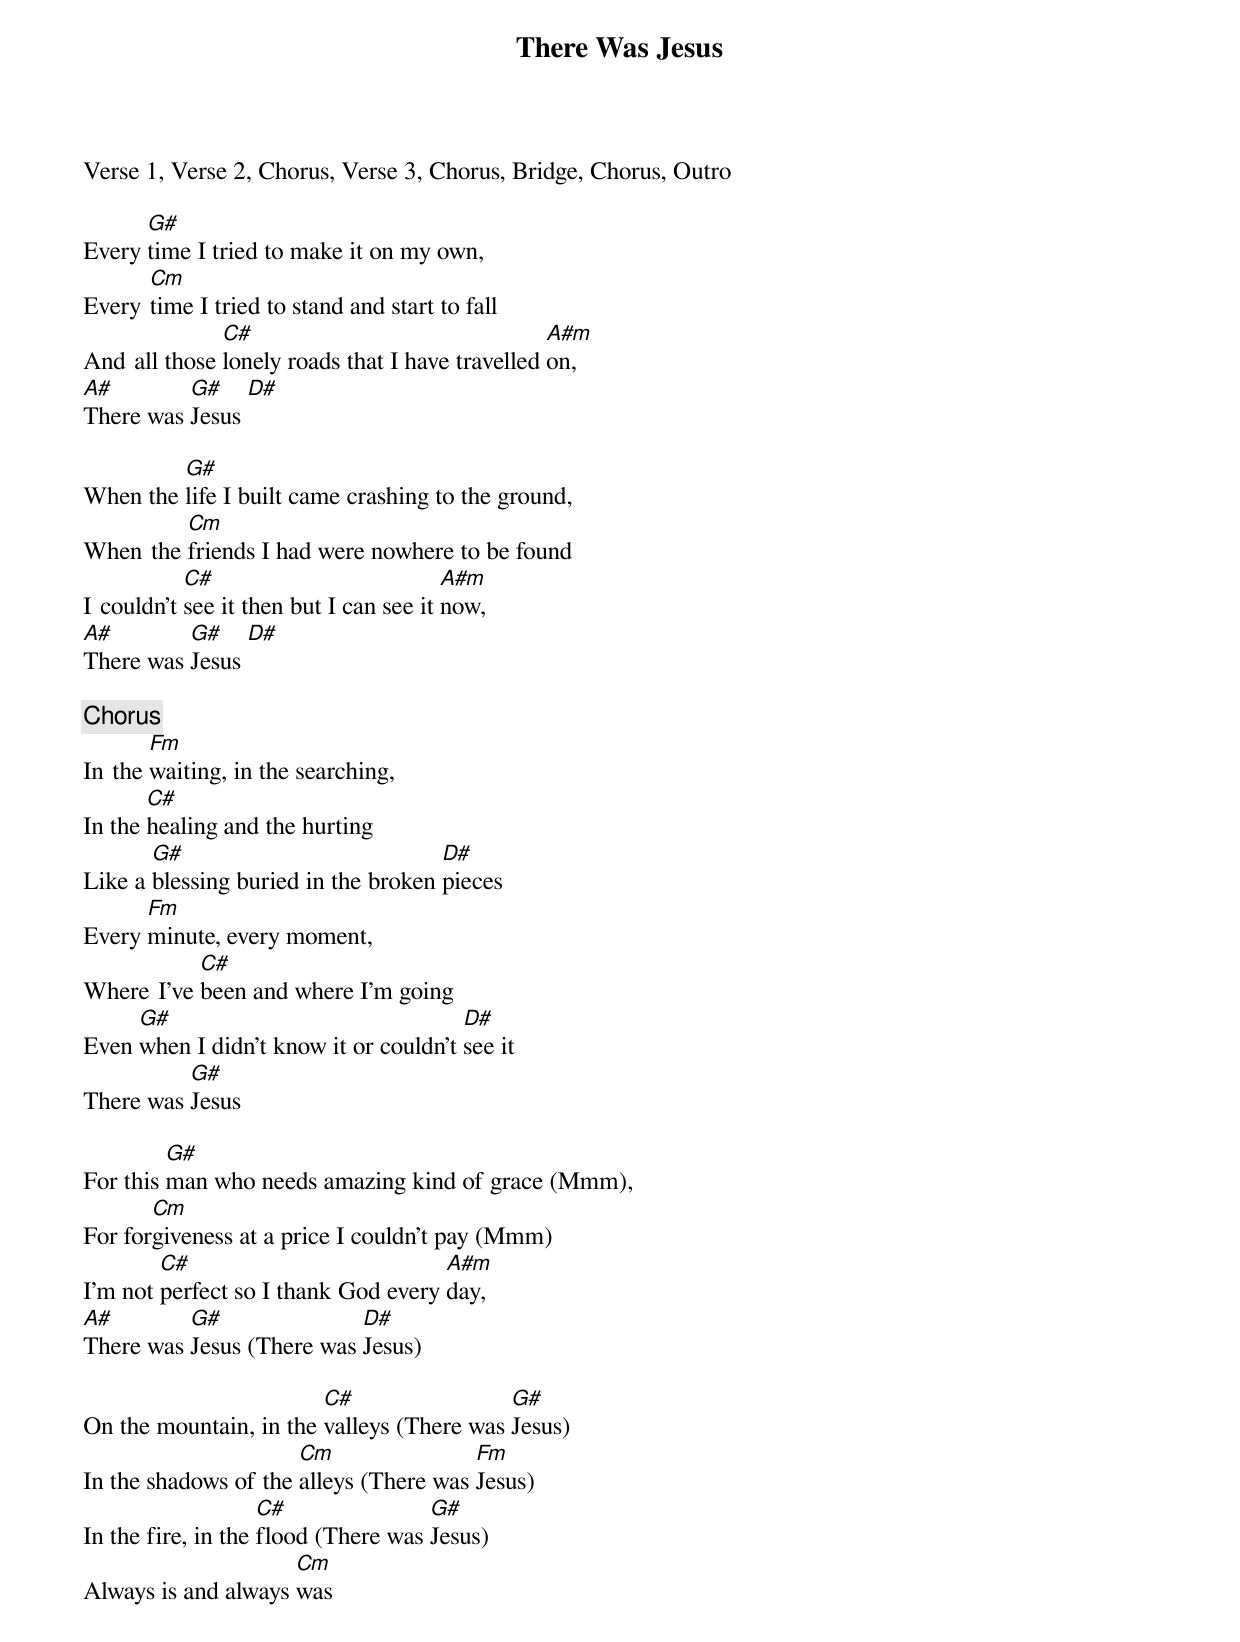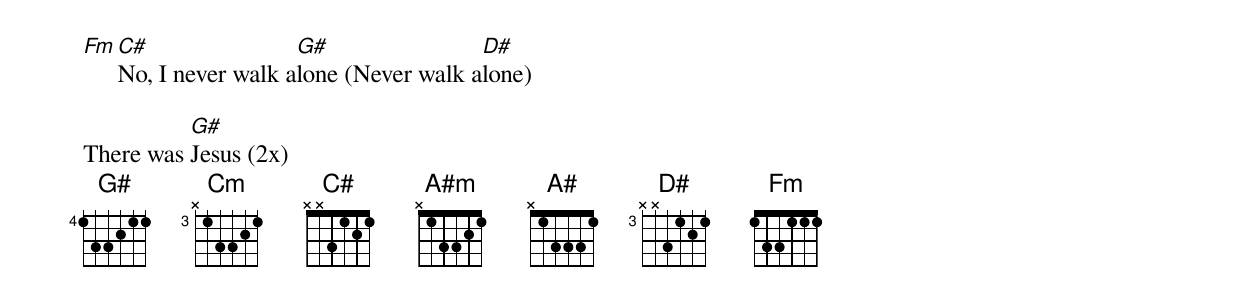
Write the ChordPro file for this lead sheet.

{Title: There Was Jesus}
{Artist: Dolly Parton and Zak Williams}

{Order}
Verse 1, Verse 2, Chorus, Verse 3, Chorus, Bridge, Chorus, Outro

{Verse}
Every [G#]time I tried to make it on my own,
Every  [Cm]time I tried to stand and start to fall
And  all those [C#]lonely roads that I have travelled [A#m]on,
[A#]There was [G#]Jesus [D#]

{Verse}
When the [G#]life I built came crashing to the ground,
When  the [Cm]friends I had were nowhere to be found
I  couldn't [C#]see it then but I can see it [A#m]now,
[A#]There was [G#]Jesus [D#]

{Chorus}
In  the [Fm]waiting, in the searching,
In the [C#]healing and the hurting
Like a [G#]blessing buried in the broken [D#]pieces
Every [Fm]minute‚ every moment,
Where  I've [C#]been and where I'm going
Even [G#]when I didn't know it or couldn't [D#]see it
There was [G#]Jesus

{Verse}
For this [G#]man who needs amazing kind of grace (Mmm),
For for[Cm]giveness at a price I couldn't pay (Mmm)
I'm not [C#]perfect so I thank God every [A#m]day,
[A#]There was [G#]Jesus (There was [D#]Jesus)

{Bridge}
On the mountain, in the [C#]valleys (There was [G#]Jesus)
In the shadows of the [Cm]alleys (There was [Fm]Jesus)
In the fire, in the [C#]flood (There was [G#]Jesus)
Always is and always [Cm]was
[Fm][C#]No‚ I never walk a[G#]lone (Never walk a[D#]lone)

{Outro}
There was [G#]Jesus (2x)
